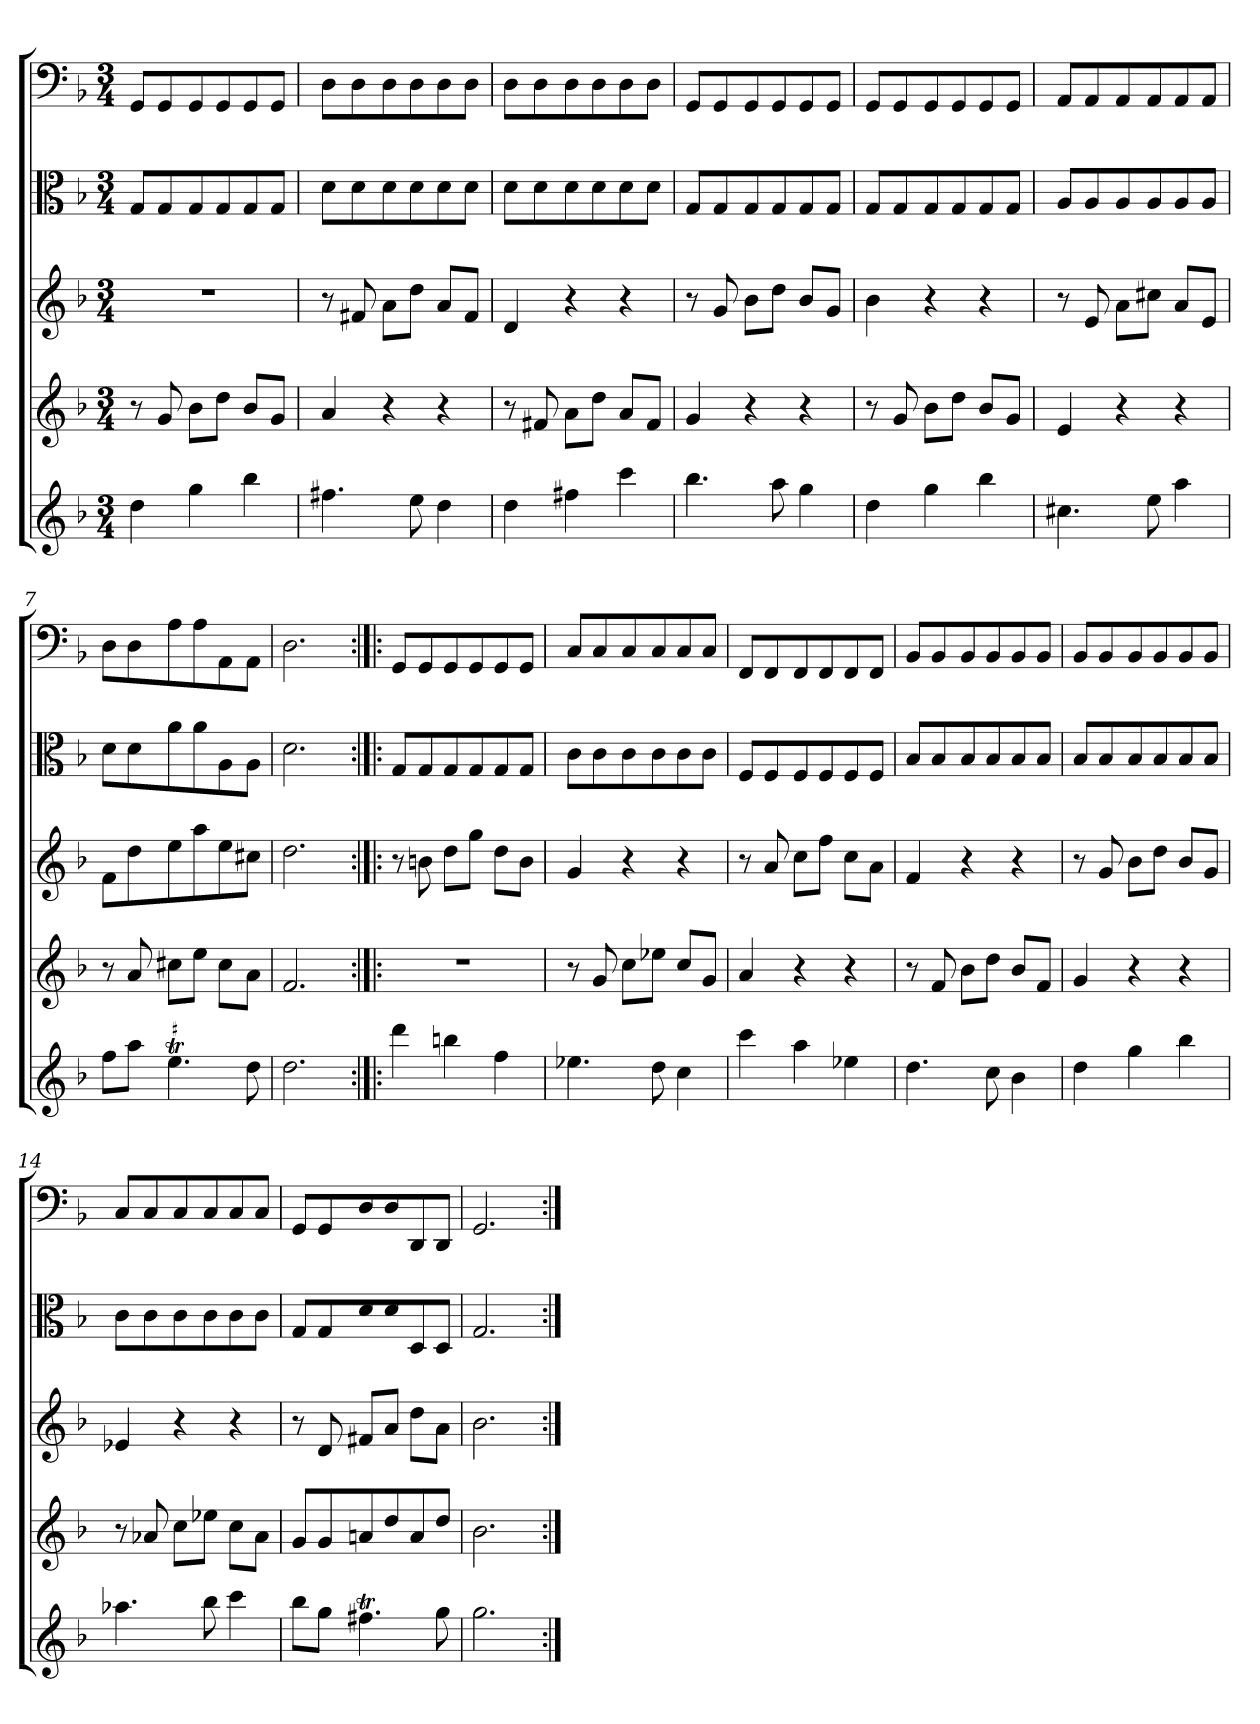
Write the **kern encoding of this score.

**kern	**kern	**kern	**kern	**kern
*part5	*part4	*part3	*part2	*part1
*staff5	*staff4	*staff3	*staff2	*staff1
*clefG2	*clefG2	*clefG2	*clefC3	*clefF4
*k[b-]	*k[b-]	*k[b-]	*k[b-]	*k[b-]
*d:	*d:	*d:	*d:	*d:
*M3/4	*M3/4	*M3/4	*M3/4	*M3/4
=1	=1	=1	=1	=1
4dd\	8r	2.r	8G/L	8GG/L
.	8g/	.	8G/	8GG/
4gg\	8b-\L	.	8G/	8GG/
.	8dd\J	.	8G/	8GG/
4bb-\	8b-/L	.	8G/	8GG/
.	8g/J	.	8G/J	8GG/J
=2	=2	=2	=2	=2
4.ff#X\	4a/	8r	8d\L	8D\L
.	.	8f#X/	8d\	8D\
.	4r	8a\L	8d\	8D\
8ee\	.	8dd\J	8d\	8D\
4dd\	4r	8a/L	8d\	8D\
.	.	8f#/J	8d\J	8D\J
=3	=3	=3	=3	=3
4dd\	8r	4d/	8d\L	8D\L
.	8f#X/	.	8d\	8D\
4ff#X\	8a\L	4r	8d\	8D\
.	8dd\J	.	8d\	8D\
4ccc\	8a/L	4r	8d\	8D\
.	8f#/J	.	8d\J	8D\J
=4	=4	=4	=4	=4
4.bb-\	4g/	8r	8G/L	8GG/L
.	.	8g/	8G/	8GG/
.	4r	8b-\L	8G/	8GG/
8aa\	.	8dd\J	8G/	8GG/
4gg\	4r	8b-/L	8G/	8GG/
.	.	8g/J	8G/J	8GG/J
=5	=5	=5	=5	=5
4dd\	8r	4b-\	8G/L	8GG/L
.	8g/	.	8G/	8GG/
4gg\	8b-\L	4r	8G/	8GG/
.	8dd\J	.	8G/	8GG/
4bb-\	8b-/L	4r	8G/	8GG/
.	8g/J	.	8G/J	8GG/J
=6	=6	=6	=6	=6
4.cc#X\	4e/	8r	8A/L	8AA/L
.	.	8e/	8A/	8AA/
.	4r	8a\L	8A/	8AA/
8ee\	.	8cc#X\J	8A/	8AA/
4aa\	4r	8a/L	8A/	8AA/
.	.	8e/J	8A/J	8AA/J
=7	=7	=7	=7	=7
8ff\L	8r	8f\L	8d\L	8D\L
8aa\J	8a/	8dd\	8d\	8D\
!LO:TR:acc=#	!	!	!	!
4.eeT\	8cc#X\L	8ee\	8a\	8A\
.	8ee\J	8aa\	8a\	8A\
.	8cc#\L	8ee\	8A\	8AA\
8dd\	8a\J	8cc#X\J	8A\J	8AA\J
=8	=8	=8	=8	=8
2.dd\	2.f/	2.dd\	2.d\	2.D\
=9:|!|:	=9:|!|:	=9:|!|:	=9:|!|:	=9:|!|:
4ddd\	2.r	8r	8G/L	8GG/L
.	.	8bn\	8G/	8GG/
4bbn\	.	8dd\L	8G/	8GG/
.	.	8gg\J	8G/	8GG/
4ff\	.	8dd\L	8G/	8GG/
.	.	8b\J	8G/J	8GG/J
=10	=10	=10	=10	=10
4.ee-X\	8r	4g/	8c\L	8C/L
.	8g/	.	8c\	8C/
.	8cc\L	4r	8c\	8C/
8dd\	8ee-X\J	.	8c\	8C/
4cc\	8cc/L	4r	8c\	8C/
.	8g/J	.	8c\J	8C/J
=11	=11	=11	=11	=11
4ccc\	4a/	8r	8F/L	8FF/L
.	.	8a/	8F/	8FF/
4aa\	4r	8cc\L	8F/	8FF/
.	.	8ff\J	8F/	8FF/
4ee-X\	4r	8cc\L	8F/	8FF/
.	.	8a\J	8F/J	8FF/J
=12	=12	=12	=12	=12
4.dd\	8r	4f/	8B-/L	8BB-/L
.	8f/	.	8B-/	8BB-/
.	8b-\L	4r	8B-/	8BB-/
8cc\	8dd\J	.	8B-/	8BB-/
4b-\	8b-/L	4r	8B-/	8BB-/
.	8f/J	.	8B-/J	8BB-/J
=13	=13	=13	=13	=13
4dd\	4g/	8r	8B-/L	8BB-/L
.	.	8g/	8B-/	8BB-/
4gg\	4r	8b-\L	8B-/	8BB-/
.	.	8dd\J	8B-/	8BB-/
4bb-\	4r	8b-/L	8B-/	8BB-/
.	.	8g/J	8B-/J	8BB-/J
=14	=14	=14	=14	=14
4.aa-X\	8r	4e-X/	8c\L	8C/L
.	8a-X/	.	8c\	8C/
.	8cc\L	4r	8c\	8C/
8bb-\	8ee-X\J	.	8c\	8C/
4ccc\	8cc\L	4r	8c\	8C/
.	8a-\J	.	8c\J	8C/J
=15	=15	=15	=15	=15
8bb-\L	8g/L	8r	8G/L	8GG/L
8gg\J	8g/	8d/	8G/	8GG/
4.ff#Xt\	8an/	8f#X/L	8d/	8D/
.	8dd/	8a/J	8d/	8D/
.	8a/	8dd\L	8D/	8DD/
8gg\	8dd/J	8a\J	8D/J	8DD/J
=16	=16	=16	=16	=16
2.gg\	2.b-\	2.b-\	2.G/	2.GG/
=:|!	=:|!	=:|!	=:|!	=:|!
*-	*-	*-	*-	*-
